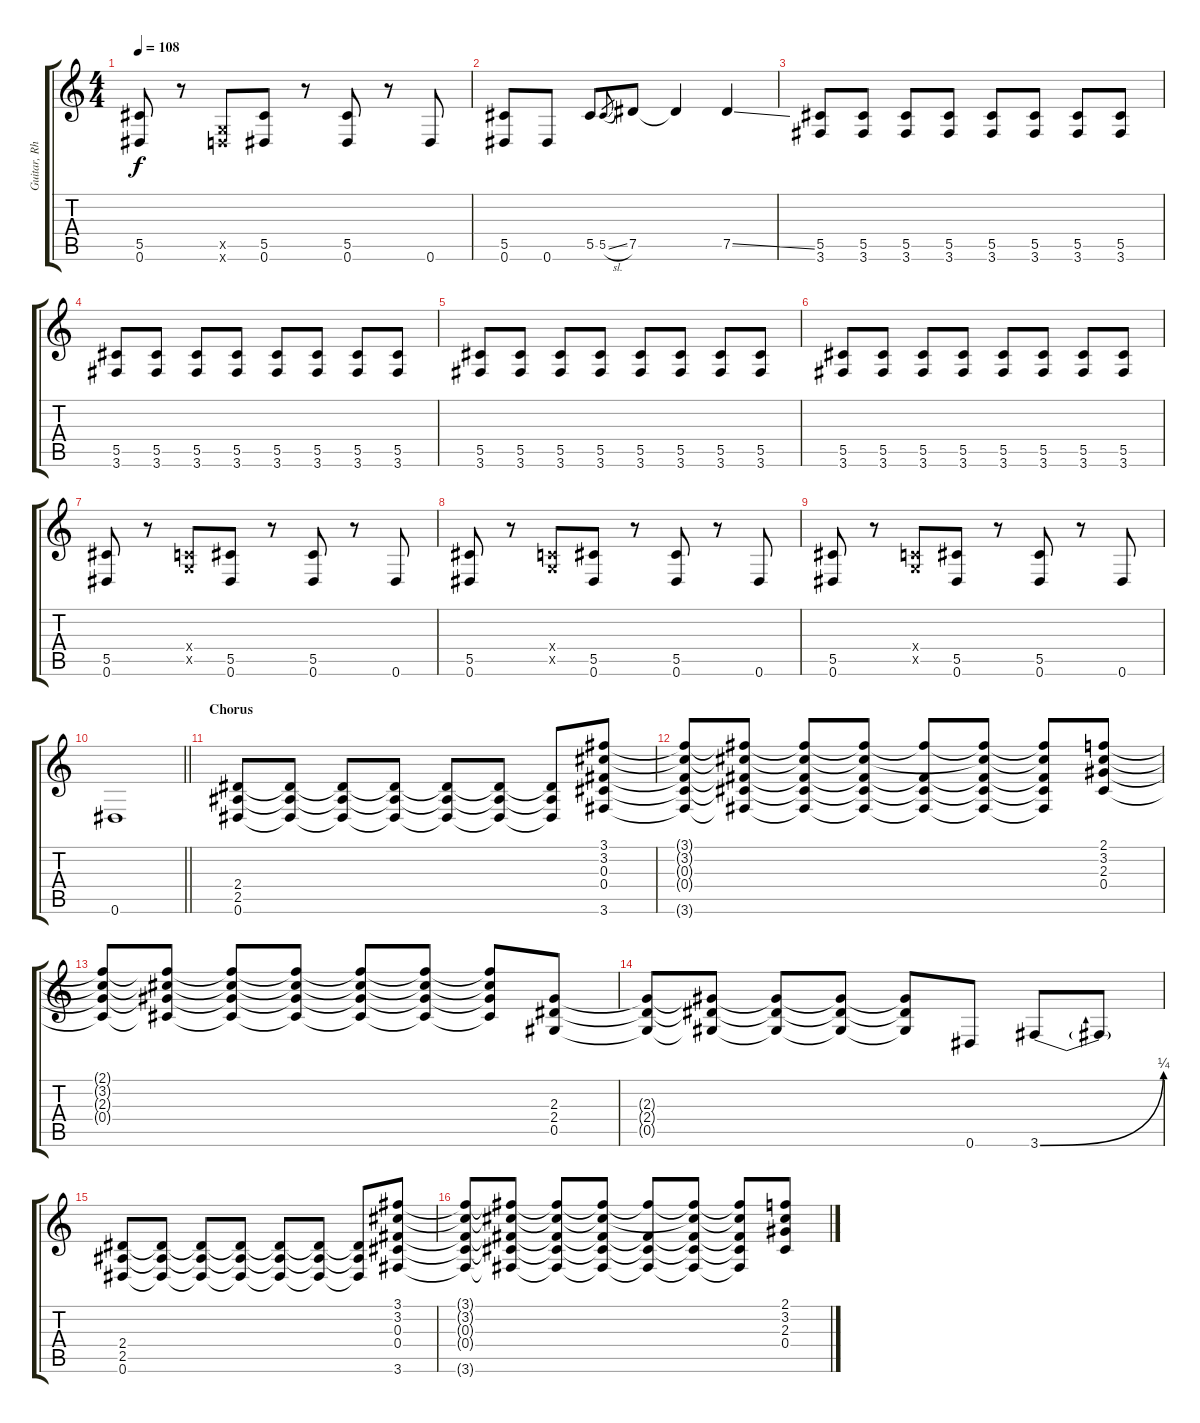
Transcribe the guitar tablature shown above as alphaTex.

\track ("Guitar, Rhythm" "Guitar, Rh") {instrument distortionguitar}
\staff {score tabs}
\tuning (Eb4 Bb3 Gb3 Db3 Ab2 Eb2) {hide}
\ts (4 4)
\tempo 108
\clef g2
\ks c
(5.5 0.6).8{dy f} r.8 (-1.5{x} -1.6{x}).8 (5.5 0.6).8 r.8 (5.5 0.6).8 r.8 0.6.8 |
(5.5 0.6).8 0.6.8 5.5.8 5.5{sl}.8{gr} 7.5.8 7.5{t}.4 7.5{ss}.4 |
(5.5 3.6).8 (5.5 3.6).8 (5.5 3.6).8 (5.5 3.6).8 (5.5 3.6).8 (5.5 3.6).8 (5.5 3.6).8 (5.5 3.6).8 |
(5.5 3.6).8 (5.5 3.6).8 (5.5 3.6).8 (5.5 3.6).8 (5.5 3.6).8 (5.5 3.6).8 (5.5 3.6).8 (5.5 3.6).8 |
(5.5 3.6).8 (5.5 3.6).8 (5.5 3.6).8 (5.5 3.6).8 (5.5 3.6).8 (5.5 3.6).8 (5.5 3.6).8 (5.5 3.6).8 |
(5.5 3.6).8 (5.5 3.6).8 (5.5 3.6).8 (5.5 3.6).8 (5.5 3.6).8 (5.5 3.6).8 (5.5 3.6).8 (5.5 3.6).8 |
(5.5 0.6).8 r.8 (-1.4{x} -1.5{x}).8 (5.5 0.6).8 r.8 (5.5 0.6).8 r.8 0.6.8 |
(5.5 0.6).8 r.8 (-1.4{x} -1.5{x}).8 (5.5 0.6).8 r.8 (5.5 0.6).8 r.8 0.6.8 |
(5.5 0.6).8 r.8 (-1.4{x} -1.5{x}).8 (5.5 0.6).8 r.8 (5.5 0.6).8 r.8 0.6.8 |
\barLineRight lightlight
0.6.1 |
\section ("" "Chorus")
(2.4 2.5 0.6).8 (2.4{t} 2.5{t} 0.6{t}).8 (2.4{t} 2.5{t} 0.6{t}).8 (2.4{t} 2.5{t} 0.6{t}).8 (2.4{t} 2.5{t} 0.6{t}).8 (2.4{t} 2.5{t} 0.6{t}).8 (2.4{t} 2.5{t} 0.6{t}).8 (3.1 3.2 0.3 0.4 3.6).8 |
(3.1{t} 3.2{t} 0.3{t} 0.4{t} 3.6{t}).8 (3.1{t} 3.2{t} 0.3{t} 0.4{t} 3.6{t}).8 (3.1{t} 3.2{t} 0.3{t} 0.4{t} 3.6{t}).8 (3.1{t} 3.2{t} 0.3{t} 0.4{t} 3.6{t}).8 (3.1{t} 0.3{t} 0.4{t} 3.6{t}).8 (3.1{t} 3.2{t} 0.3{t} 0.4{t} 3.6{t}).8 (3.1{t} 3.2{t} 0.3{t} 0.4{t} 3.6{t}).8 (2.1 3.2 2.3 0.4).8 |
(2.1{t} 3.2{t} 2.3{t} 0.4{t}).8 (2.1{t} 3.2{t} 2.3{t} 0.4{t}).8 (2.1{t} 3.2{t} 2.3{t} 0.4{t}).8 (2.1{t} 3.2{t} 2.3{t} 0.4{t}).8 (2.1{t} 3.2{t} 2.3{t} 0.4{t}).8 (2.1{t} 3.2{t} 2.3{t} 0.4{t}).8 (2.1{t} 3.2{t} 2.3{t} 0.4{t}).8 (2.3 2.4 0.5).8 |
(2.3{t} 2.4{t} 0.5{t}).8 (2.3{t} 2.4{t} 0.5{t}).8 (2.3{t} 2.4{t} 0.5{t}).8 (2.3{t} 2.4{t} 0.5{t}).8 (2.3{t} 2.4{t} 0.5{t}).8 0.6.8 3.6{be (bend 0 0 60 1)}.8 3.6{t}.8 |
(2.4 2.5 0.6).8 (2.4{t} 2.5{t} 0.6{t}).8 (2.4{t} 2.5{t} 0.6{t}).8 (2.4{t} 2.5{t} 0.6{t}).8 (2.4{t} 2.5{t} 0.6{t}).8 (2.4{t} 2.5{t} 0.6{t}).8 (2.4{t} 2.5{t} 0.6{t}).8 (3.1 3.2 0.3 0.4 3.6).8 |
(3.1{t} 3.2{t} 0.3{t} 0.4{t} 3.6{t}).8 (3.1{t} 3.2{t} 0.3{t} 0.4{t} 3.6{t}).8 (3.1{t} 3.2{t} 0.3{t} 0.4{t} 3.6{t}).8 (3.1{t} 3.2{t} 0.3{t} 0.4{t} 3.6{t}).8 (3.1{t} 0.3{t} 0.4{t} 3.6{t}).8 (3.1{t} 3.2{t} 0.3{t} 0.4{t} 3.6{t}).8 (3.1{t} 3.2{t} 0.3{t} 0.4{t} 3.6{t}).8 (2.1 3.2 2.3 0.4).8
